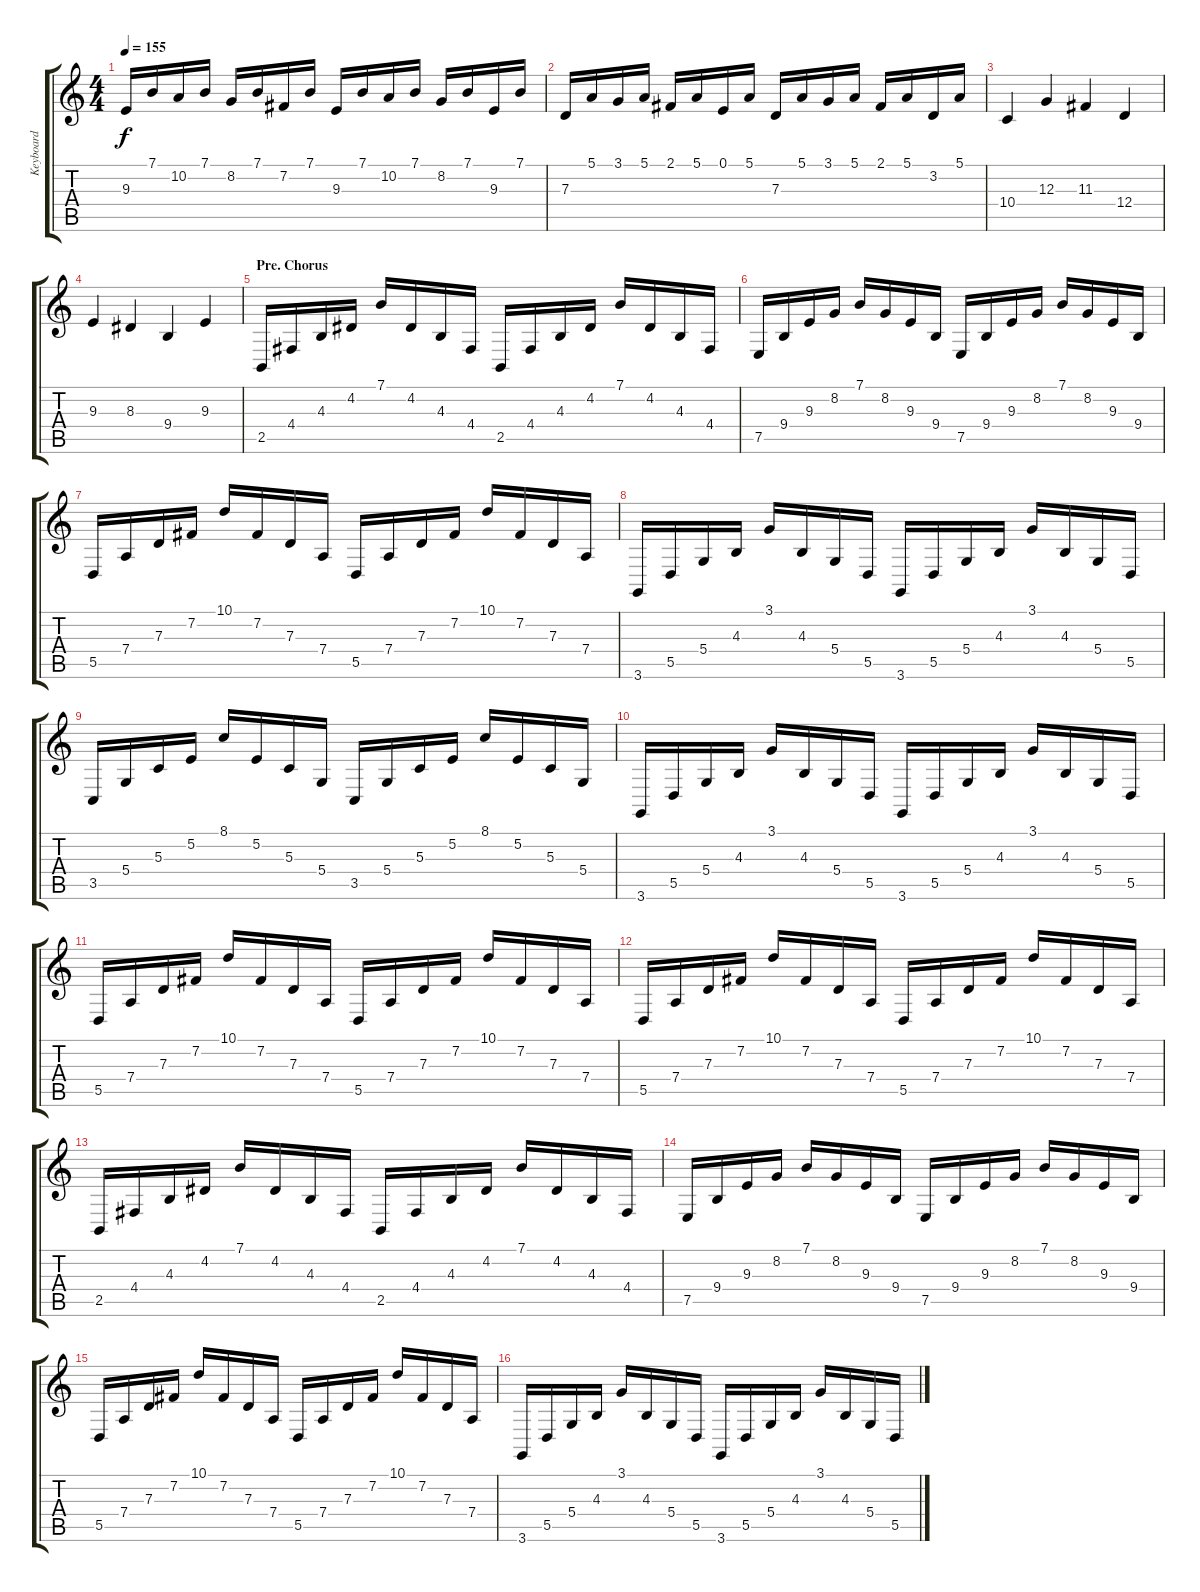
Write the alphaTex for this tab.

\track ("Keyboard" "Keyboard") {instrument lead2sawtooth}
\staff {score tabs}
\tuning (E4 B3 G3 D3 A2 E2) {hide}
\ts (4 4)
\tempo 155
\clef g2
\ks c
9.3.16{dy f instrument churchorgan} 7.1.16 10.2.16 7.1.16 8.2.16 7.1.16 7.2.16 7.1.16 9.3.16 7.1.16 10.2.16 7.1.16 8.2.16 7.1.16 9.3.16 7.1.16 |
7.3.16 5.1.16 3.1.16 5.1.16 2.1.16 5.1.16 0.1.16 5.1.16 7.3.16 5.1.16 3.1.16 5.1.16 2.1.16 5.1.16 3.2.16 5.1.16 |
10.4.4 12.3.4 11.3.4 12.4.4 |
9.3.4 8.3.4 9.4.4 9.3.4 |
\section ("" "Pre. Chorus")
2.5.16{instrument lead2sawtooth} 4.4.16 4.3.16 4.2.16 7.1.16 4.2.16 4.3.16 4.4.16 2.5.16 4.4.16 4.3.16 4.2.16 7.1.16 4.2.16 4.3.16 4.4.16 |
7.5.16 9.4.16 9.3.16 8.2.16 7.1.16 8.2.16 9.3.16 9.4.16 7.5.16 9.4.16 9.3.16 8.2.16 7.1.16 8.2.16 9.3.16 9.4.16 |
5.5.16 7.4.16 7.3.16 7.2.16 10.1.16 7.2.16 7.3.16 7.4.16 5.5.16 7.4.16 7.3.16 7.2.16 10.1.16 7.2.16 7.3.16 7.4.16 |
3.6.16 5.5.16 5.4.16 4.3.16 3.1.16 4.3.16 5.4.16 5.5.16 3.6.16 5.5.16 5.4.16 4.3.16 3.1.16 4.3.16 5.4.16 5.5.16 |
3.5.16 5.4.16 5.3.16 5.2.16 8.1.16 5.2.16 5.3.16 5.4.16 3.5.16 5.4.16 5.3.16 5.2.16 8.1.16 5.2.16 5.3.16 5.4.16 |
3.6.16 5.5.16 5.4.16 4.3.16 3.1.16 4.3.16 5.4.16 5.5.16 3.6.16 5.5.16 5.4.16 4.3.16 3.1.16 4.3.16 5.4.16 5.5.16 |
5.5.16 7.4.16 7.3.16 7.2.16 10.1.16 7.2.16 7.3.16 7.4.16 5.5.16 7.4.16 7.3.16 7.2.16 10.1.16 7.2.16 7.3.16 7.4.16 |
5.5.16 7.4.16 7.3.16 7.2.16 10.1.16 7.2.16 7.3.16 7.4.16 5.5.16 7.4.16 7.3.16 7.2.16 10.1.16 7.2.16 7.3.16 7.4.16 |
2.5.16 4.4.16 4.3.16 4.2.16 7.1.16 4.2.16 4.3.16 4.4.16 2.5.16 4.4.16 4.3.16 4.2.16 7.1.16 4.2.16 4.3.16 4.4.16 |
7.5.16 9.4.16 9.3.16 8.2.16 7.1.16 8.2.16 9.3.16 9.4.16 7.5.16 9.4.16 9.3.16 8.2.16 7.1.16 8.2.16 9.3.16 9.4.16 |
5.5.16 7.4.16 7.3.16 7.2.16 10.1.16 7.2.16 7.3.16 7.4.16 5.5.16 7.4.16 7.3.16 7.2.16 10.1.16 7.2.16 7.3.16 7.4.16 |
3.6.16 5.5.16 5.4.16 4.3.16 3.1.16 4.3.16 5.4.16 5.5.16 3.6.16 5.5.16 5.4.16 4.3.16 3.1.16 4.3.16 5.4.16 5.5.16
